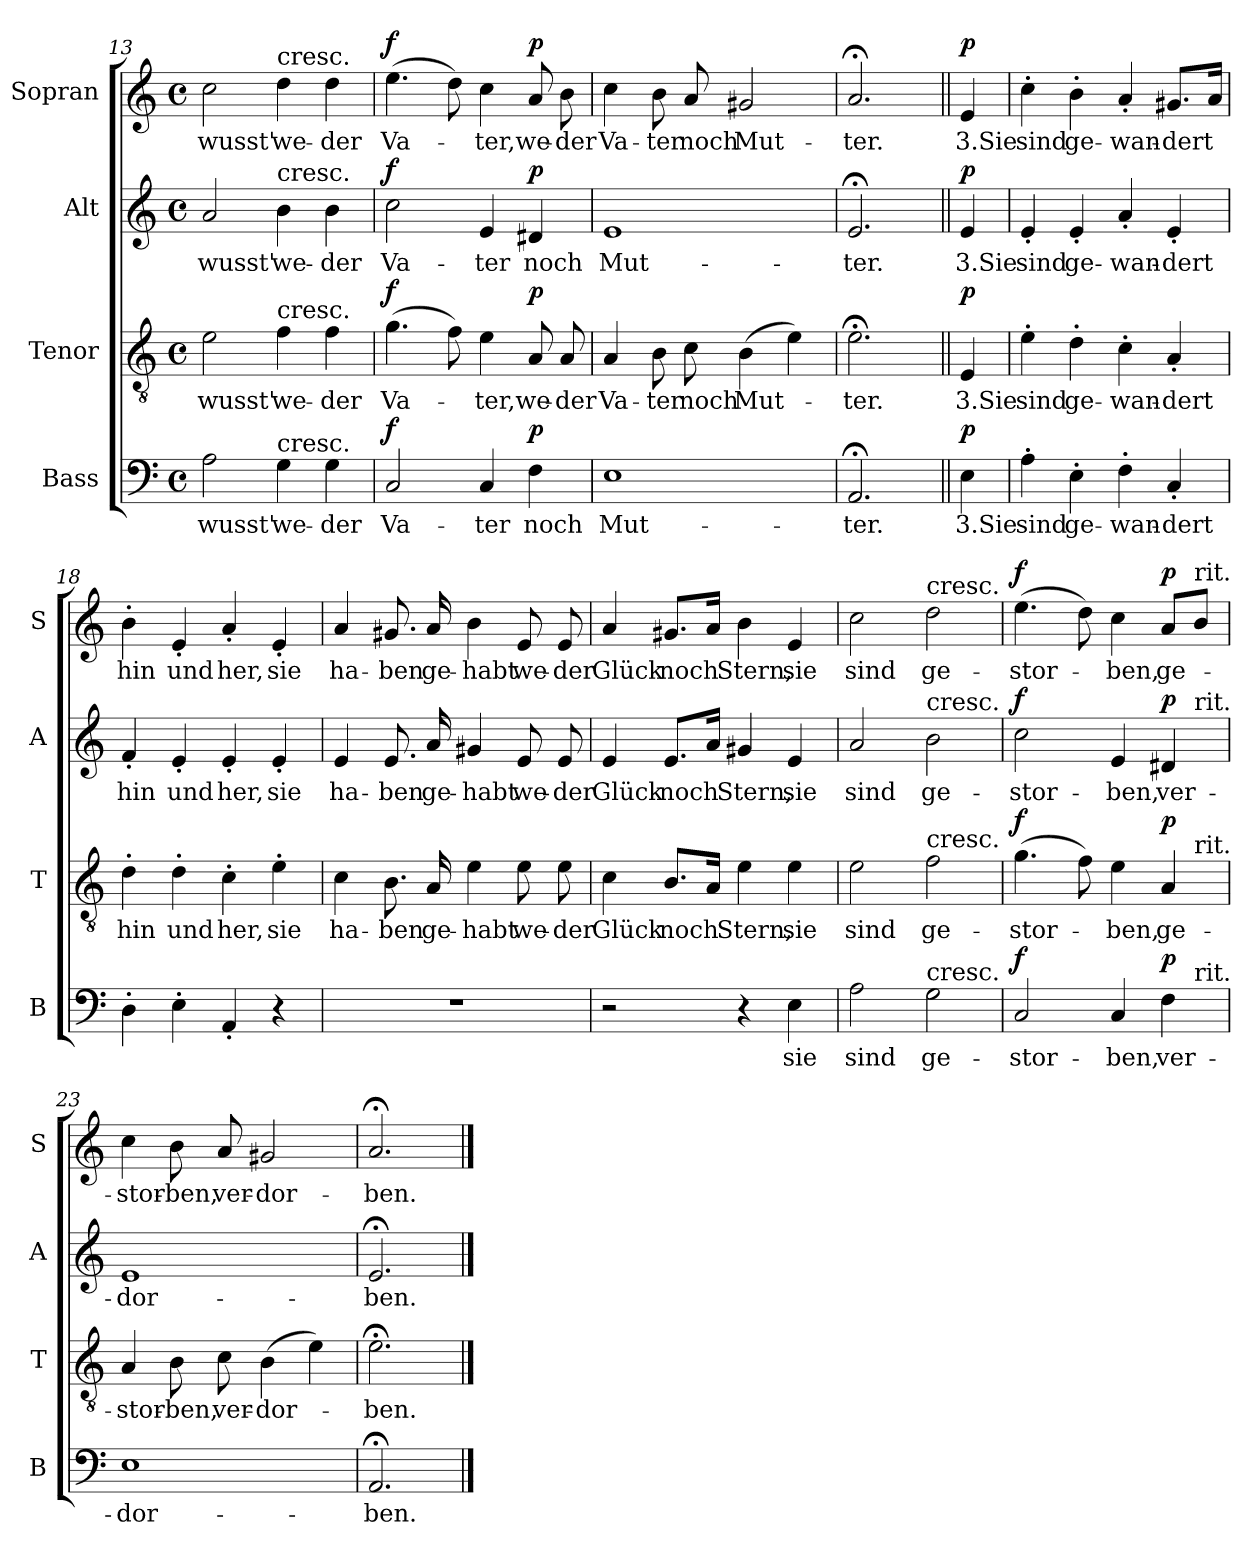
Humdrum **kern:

**kern	**text	**dynam	**kern	**text	**dynam	**kern	**text	**dynam	**kern	**text	**dynam
*part4	*part4	*part4	*part3	*part3	*part3	*part2	*part2	*part2	*part1	*part1	*part1
*staff4	*staff4	*staff4	*staff3	*staff3	*staff3	*staff2	*staff2	*staff2	*staff1	*staff1	*staff1
*I"Bass	*	*	*I"Tenor	*	*	*I"Alt	*	*	*I"Sopran	*	*
*I'B	*	*	*I'T	*	*	*I'A	*	*	*I'S	*	*
*clefF4	*	*	*clefGv2	*	*	*clefG2	*	*	*clefG2	*	*
*k[]	*	*	*k[]	*	*	*k[]	*	*	*k[]	*	*
*a:	*	*	*a:	*	*	*a:	*	*	*a:	*	*
*M4/4	*	*	*M4/4	*	*	*M4/4	*	*	*M4/4	*	*
*met(c)	*	*	*met(c)	*	*	*met(c)	*	*	*met(c)	*	*
=13	=13	=13	=13	=13	=13	=13	=13	=13	=13	=13	=13
2A	wusst'	.	2e	wusst'	.	2a	wusst'	.	2cc	wusst'	.
!	!	!	!	!	!	!	!	!	!LO:TX:a:t=cresc.	!	!
!	!	!	!	!	!	!LO:TX:a:t=cresc.	!	!	!	!	!
!	!	!	!LO:TX:a:t=cresc.	!	!	!	!	!	!	!	!
!LO:TX:a:t=cresc.	!	!	!	!	!	!	!	!	!	!	!
4G	we-	.	4f	we-	.	4b	we-	.	4dd	we-	.
4G	-der	.	4f	-der	.	4b	-der	.	4dd	-der	.
=14	=14	=14	=14	=14	=14	=14	=14	=14	=14	=14	=14
!	!	!LO:DY:a	!	!	!LO:DY:a	!	!	!LO:DY:a	!	!	!LO:DY:a
2C	Va-	f	(4.g	Va-	f	2cc	Va-	f	(4.ee	Va-	f
.	.	.	8f)	.	.	.	.	.	8dd)	.	.
4C	-ter	.	4e	-ter,	.	4e	-ter	.	4cc	-ter,	.
!	!	!LO:DY:a	!	!	!LO:DY:a	!	!	!LO:DY:a	!	!	!LO:DY:a
4F	noch	p	8A	we-	p	4d#X	noch	p	8a	we-	p
.	.	.	8A	-der	.	.	.	.	8b	-der	.
=15	=15	=15	=15	=15	=15	=15	=15	=15	=15	=15	=15
1E	Mut-	.	4A	Va-	.	1e	Mut-	.	4cc	Va-	.
.	.	.	8B	-ter	.	.	.	.	8b	-ter	.
.	.	.	8c	noch	.	.	.	.	8a	noch	.
.	.	.	(4B	Mut-	.	.	.	.	2g#X	Mut-	.
.	.	.	4e)	.	.	.	.	.	.	.	.
=16	=16	=16	=16	=16	=16	=16	=16	=16	=16	=16	=16
2.AA;<	-ter.	.	2.e;<	-ter.	.	2.e;<	-ter.	.	2.a;<	-ter.	.
=||	=||	=||	=||	=||	=||	=||	=||	=||	=||	=||	=||
!	!	!LO:DY:a	!	!	!LO:DY:a	!	!	!LO:DY:a	!	!	!LO:DY:a
4E	3.Sie	p	4E	3.Sie	p	4e	3.Sie	p	4e	3.Sie	p
=17	=17	=17	=17	=17	=17	=17	=17	=17	=17	=17	=17
4A'	sind	.	4e'	sind	.	4e'	sind	.	4cc'	sind	.
4E'	ge-	.	4d'	ge-	.	4e'	ge-	.	4b'	ge-	.
4F'	-wan-	.	4c'	-wan-	.	4a'	-wan-	.	4a'	-wan-	.
4C'	-dert	.	4A'	-dert	.	4e'	-dert	.	8.g#XL	-dert	.
.	.	.	.	.	.	.	.	.	16aJk	.	.
=18	=18	=18	=18	=18	=18	=18	=18	=18	=18	=18	=18
4D'	.	.	4d'	hin	.	4f'	hin	.	4b'	hin	.
4E'	.	.	4d'	und	.	4e'	und	.	4e'	und	.
4AA'	.	.	4c'	her,	.	4e'	her,	.	4a'	her,	.
4r	.	.	4e'	sie	.	4e'	sie	.	4e'	sie	.
=19	=19	=19	=19	=19	=19	=19	=19	=19	=19	=19	=19
1r	.	.	4c	ha-	.	4e	ha-	.	4a	ha-	.
.	.	.	8.B	-ben	.	8.e	-ben	.	8.g#X	-ben	.
.	.	.	16A	ge-	.	16a	ge-	.	16a	ge-	.
.	.	.	4e	-habt	.	4g#X	-habt	.	4b	-habt	.
.	.	.	8e	we-	.	8e	we-	.	8e	we-	.
.	.	.	8e	-der	.	8e	-der	.	8e	-der	.
=20	=20	=20	=20	=20	=20	=20	=20	=20	=20	=20	=20
2r	.	.	4c	Glück	.	4e	Glück	.	4a	Glück	.
.	.	.	8.BL	noch	.	8.eL	noch	.	8.g#XL	noch	.
.	.	.	16AJk	.	.	16aJk	.	.	16aJk	.	.
4r	.	.	4e	Stern,	.	4g#X	Stern,	.	4b	Stern,	.
4E	sie	.	4e	sie	.	4e	sie	.	4e	sie	.
=21	=21	=21	=21	=21	=21	=21	=21	=21	=21	=21	=21
2A	sind	.	2e	sind	.	2a	sind	.	2cc	sind	.
!	!	!	!	!	!	!	!	!	!LO:TX:a:t=cresc.	!	!
!	!	!	!	!	!	!LO:TX:a:t=cresc.	!	!	!	!	!
!	!	!	!LO:TX:a:t=cresc.	!	!	!	!	!	!	!	!
!LO:TX:a:t=cresc.	!	!	!	!	!	!	!	!	!	!	!
2G	ge-	.	2f	ge-	.	2b	ge-	.	2dd	ge-	.
=22	=22	=22	=22	=22	=22	=22	=22	=22	=22	=22	=22
!	!	!LO:DY:a	!	!	!LO:DY:a	!	!	!LO:DY:a	!	!	!LO:DY:a
*^	*	*	*^	*	*	*^	*	*	*	*	*
2C	2..ryy	-stor-	f	(4.g	2..ryy	-stor-	f	2cc	2..ryy	-stor-	f	(4.ee	-stor-	f
.	.	.	.	8f)	.	.	.	.	.	.	.	8dd)	.	.
4C	.	-ben,	.	4e	.	-ben,	.	4e	.	-ben,	.	4cc	-ben,	.
!	!	!	!LO:DY:a	!	!	!	!LO:DY:a	!	!	!	!LO:DY:a	!	!	!LO:DY:a
4F	.	ver-	p	4A	.	ge-	p	4d#X	.	ver-	p	8aL	ge-	p
!	!	!	!	!	!	!	!	!	!	!	!	!LO:TX:a:t=rit.	!	!
!	!	!	!	!	!	!	!	!	!LO:TX:a:t=rit.	!	!	!	!	!
!	!	!	!	!	!LO:TX:a:t=rit.	!	!	!	!	!	!	!	!	!
!	!LO:TX:a:t=rit.	!	!	!	!	!	!	!	!	!	!	!	!	!
.	8ryy	.	.	.	8ryy	.	.	.	8ryy	.	.	8bJ	.	.
*v	*v	*	*	*	*	*	*	*v	*v	*	*	*	*	*
*	*	*	*v	*v	*	*	*	*	*	*	*	*
=23	=23	=23	=23	=23	=23	=23	=23	=23	=23	=23	=23
1E	-dor-	.	4A	-stor-	.	1e	-dor-	.	4cc	-stor-	.
.	.	.	8B	-ben,	.	.	.	.	8b	-ben,	.
.	.	.	8c	ver-	.	.	.	.	8a	ver-	.
.	.	.	(4B	-dor-	.	.	.	.	2g#X	-dor-	.
.	.	.	4e)	.	.	.	.	.	.	.	.
=24	=24	=24	=24	=24	=24	=24	=24	=24	=24	=24	=24
2.AA;<	-ben.	.	2.e;<	-ben.	.	2.e;<	-ben.	.	2.a;<	-ben.	.
==	==	==	==	==	==	==	==	==	==	==	==
*-	*-	*-	*-	*-	*-	*-	*-	*-	*-	*-	*-
